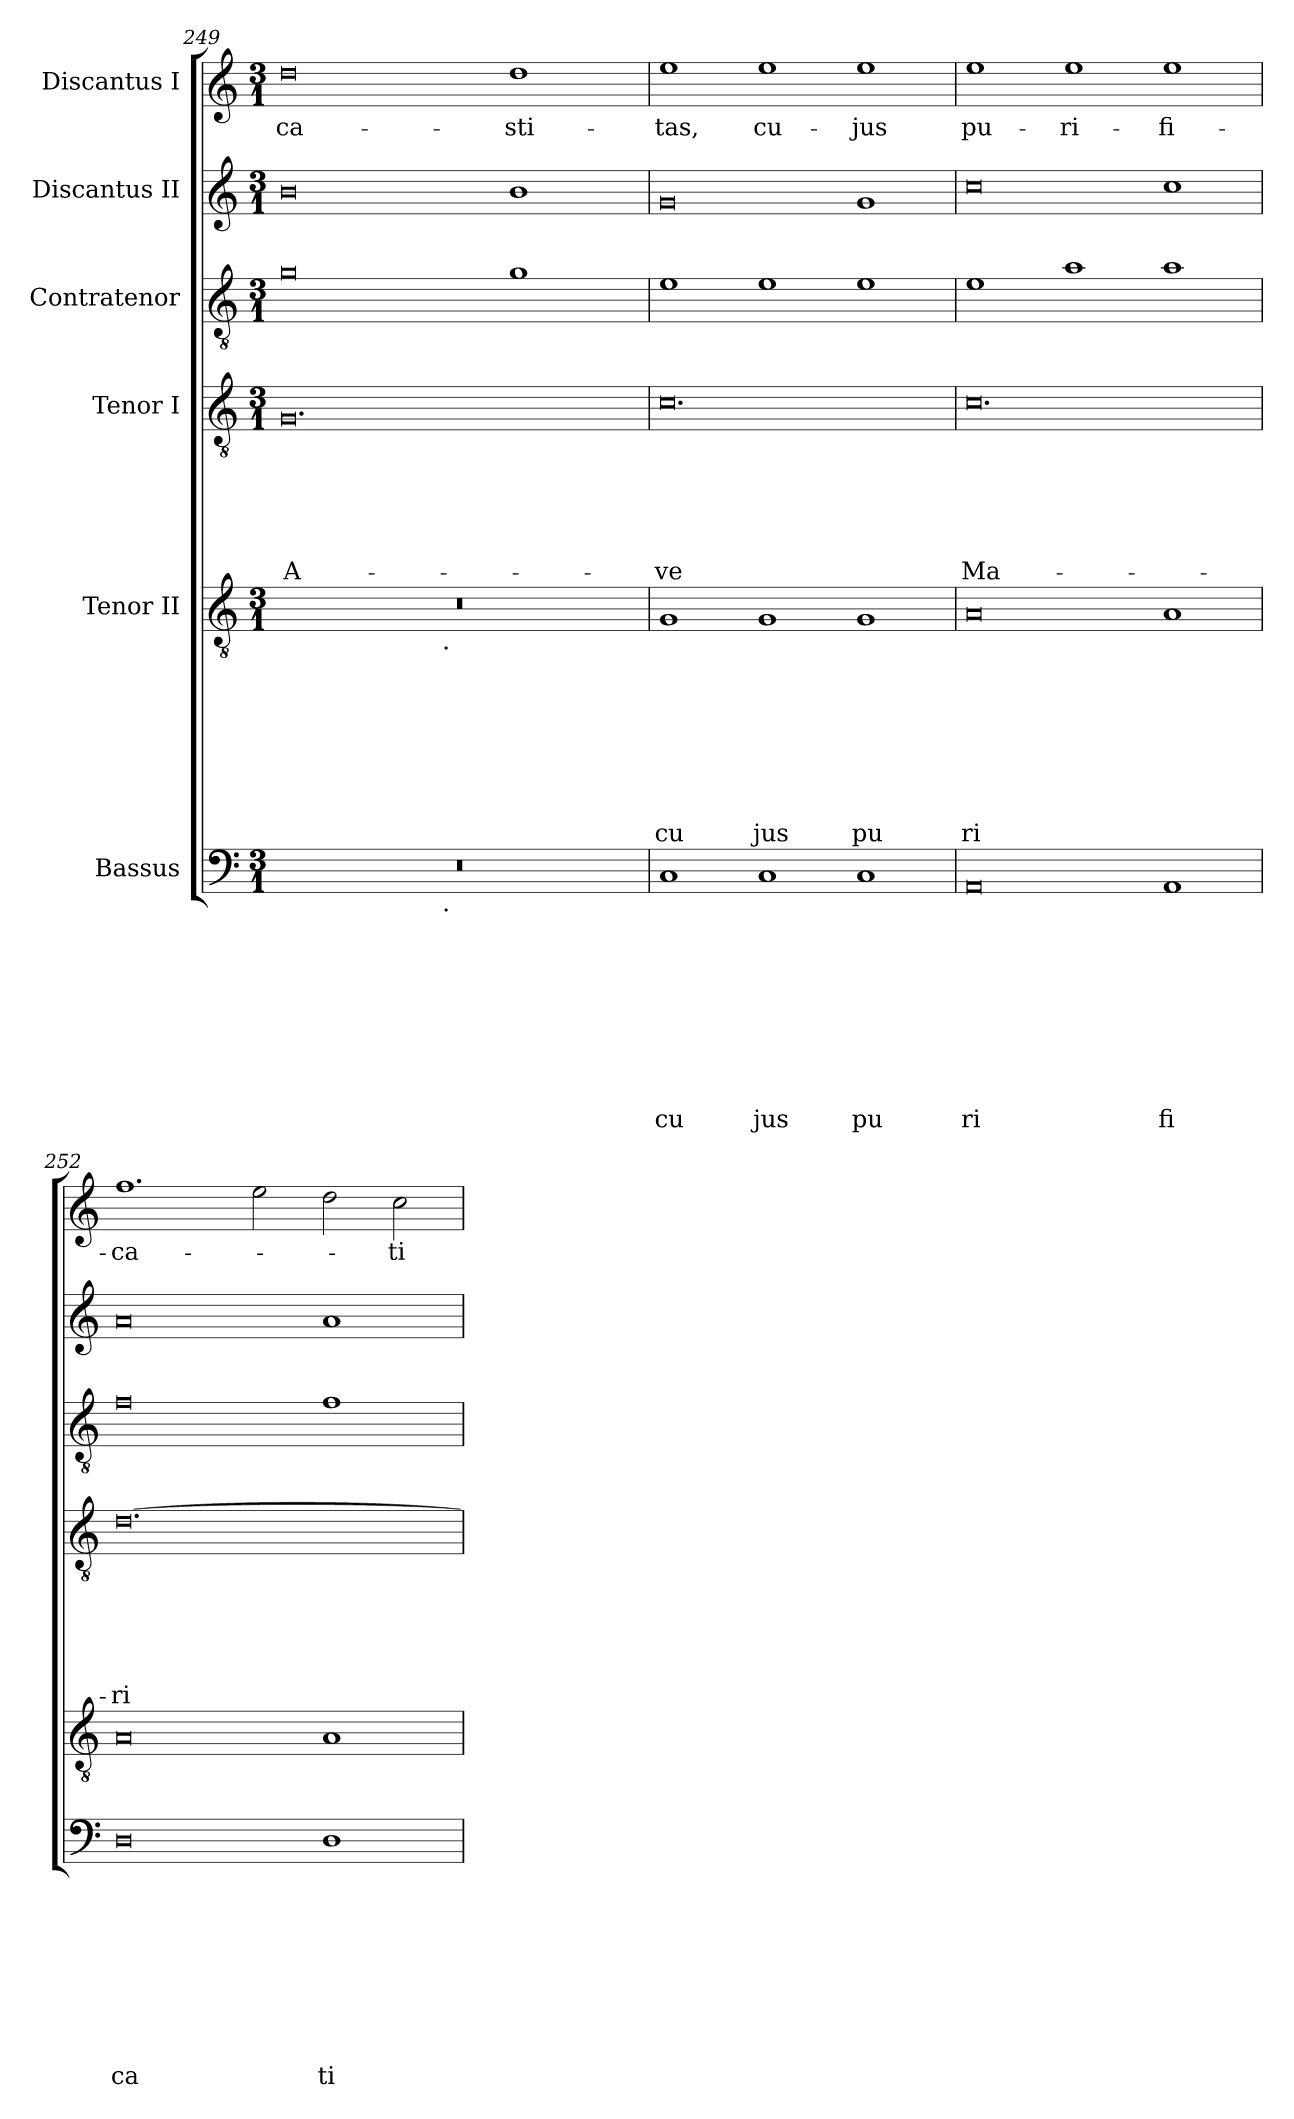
**kern	**text	**text	**text	**text	**text	**text	**text	**text	**text	**kern	**text	**text	**text	**text	**text	**text	**text	**text	**kern	**text	**text	**text	**text	**text	**text	**kern	**kern	**kern	**text
*part6	*part6	*part6	*part6	*part6	*part6	*part6	*part6	*part6	*part6	*part5	*part5	*part5	*part5	*part5	*part5	*part5	*part5	*part5	*part4	*part4	*part4	*part4	*part4	*part4	*part4	*part3	*part2	*part1	*part1
*staff6	*staff6	*staff6	*staff6	*staff6	*staff6	*staff6	*staff6	*staff6	*staff6	*staff5	*staff5	*staff5	*staff5	*staff5	*staff5	*staff5	*staff5	*staff5	*staff4	*staff4	*staff4	*staff4	*staff4	*staff4	*staff4	*staff3	*staff2	*staff1	*staff1
*I"Bassus	*	*	*	*	*	*	*	*	*	*I"Tenor II	*	*	*	*	*	*	*	*	*I"Tenor I	*	*	*	*	*	*	*I"Contratenor	*I"Discantus II	*I"Discantus I	*
*clefF4	*	*	*	*	*	*	*	*	*	*clefGv2	*	*	*	*	*	*	*	*	*clefGv2	*	*	*	*	*	*	*clefGv2	*clefG2	*clefG2	*
*k[]	*	*	*	*	*	*	*	*	*	*k[]	*	*	*	*	*	*	*	*	*k[]	*	*	*	*	*	*	*k[]	*k[]	*k[]	*
*C:	*	*	*	*	*	*	*	*	*	*C:	*	*	*	*	*	*	*	*	*C:	*	*	*	*	*	*	*C:	*C:	*C:	*
*M3/1	*	*	*	*	*	*	*	*	*	*M3/1	*	*	*	*	*	*	*	*	*M3/1	*	*	*	*	*	*	*M3/1	*M3/1	*M3/1	*
=249	=249	=249	=249	=249	=249	=249	=249	=249	=249	=249	=249	=249	=249	=249	=249	=249	=249	=249	=249	=249	=249	=249	=249	=249	=249	=249	=249	=249	=249
!	!	!	!	!	!	!	!	!	!	!	!	!	!	!	!	!	!	!	!	!	!	!	!	!	!LO:LY:b	!	!	!	!LO:LY:b
*^	*	*	*	*	*	*	*	*	*	*^	*	*	*	*	*	*	*	*	*	*	*	*	*	*	*	*	*	*	*
0.r	1ryy	.	.	.	.	.	.	.	.	.	0.r	1ryy	.	.	.	.	.	.	.	.	0.G	.	.	.	.	.	A-	0g	0b	0dd	ca-
.	4...ryy	.	.	.	.	.	.	.	.	.	.	4...ryy	.	.	.	.	.	.	.	.	.	.	.	.	.	.	.	.	.	.	.
!	!	!	!	!	!	!	!	!	!	!	!	!LO:TX:b:t=.	!	!	!	!	!	!	!	!	!	!	!	!	!	!	!	!	!	!	!
!	!LO:TX:b:t=.	!	!	!	!	!	!	!	!	!	!	!	!	!	!	!	!	!	!	!	!	!	!	!	!	!	!	!	!	!	!
.	1ryy	.	.	.	.	.	.	.	.	.	.	1ryy	.	.	.	.	.	.	.	.	.	.	.	.	.	.	.	.	.	.	.
!	!	!	!	!	!	!	!	!	!	!	!	!	!	!	!	!	!	!	!	!	!	!	!	!	!	!	!	!	!	!	!LO:LY:b
.	.	.	.	.	.	.	.	.	.	.	.	.	.	.	.	.	.	.	.	.	.	.	.	.	.	.	.	1g	1b	1dd	-sti-
.	2ryy	.	.	.	.	.	.	.	.	.	.	2ryy	.	.	.	.	.	.	.	.	.	.	.	.	.	.	.	.	.	.	.
.	32ryy	.	.	.	.	.	.	.	.	.	.	32ryy	.	.	.	.	.	.	.	.	.	.	.	.	.	.	.	.	.	.	.
=250	=250	=250	=250	=250	=250	=250	=250	=250	=250	=250	=250	=250	=250	=250	=250	=250	=250	=250	=250	=250	=250	=250	=250	=250	=250	=250	=250	=250	=250	=250	=250
!	!	!	!	!	!	!	!	!	!	!LO:LY:b	!	!	!	!	!	!	!	!	!	!LO:LY:b	!	!	!	!	!	!	!LO:LY:b	!	!	!	!LO:LY:b
*v	*v	*	*	*	*	*	*	*	*	*	*	*	*	*	*	*	*	*	*	*	*	*	*	*	*	*	*	*	*	*	*
*	*	*	*	*	*	*	*	*	*	*v	*v	*	*	*	*	*	*	*	*	*	*	*	*	*	*	*	*	*	*	*
1C	.	.	.	.	.	.	.	.	cu	1G	.	.	.	.	.	.	.	cu	0.c	.	.	.	.	.	-ve	1e	0g	1ee	-tas,
!	!	!	!	!	!	!	!	!	!LO:LY:b	!	!	!	!	!	!	!	!	!LO:LY:b	!	!	!	!	!	!	!	!	!	!	!LO:LY:b
1C	.	.	.	.	.	.	.	.	jus	1G	.	.	.	.	.	.	.	jus	.	.	.	.	.	.	.	1e	.	1ee	cu-
!	!	!	!	!	!	!	!	!	!LO:LY:b	!	!	!	!	!	!	!	!	!LO:LY:b	!	!	!	!	!	!	!	!	!	!	!LO:LY:b
1C	.	.	.	.	.	.	.	.	pu	1G	.	.	.	.	.	.	.	pu	.	.	.	.	.	.	.	1e	1g	1ee	-jus
=251	=251	=251	=251	=251	=251	=251	=251	=251	=251	=251	=251	=251	=251	=251	=251	=251	=251	=251	=251	=251	=251	=251	=251	=251	=251	=251	=251	=251	=251
!	!	!	!	!	!	!	!	!	!LO:LY:b	!	!	!	!	!	!	!	!	!LO:LY:b	!	!	!	!	!	!	!LO:LY:b	!	!	!	!LO:LY:b
0AA	.	.	.	.	.	.	.	.	ri	0A	.	.	.	.	.	.	.	ri	0.c	.	.	.	.	.	Ma-	1e	0cc	1ee	pu-
!	!	!	!	!	!	!	!	!	!	!	!	!	!	!	!	!	!	!	!	!	!	!	!	!	!	!	!	!	!LO:LY:b
.	.	.	.	.	.	.	.	.	.	.	.	.	.	.	.	.	.	.	.	.	.	.	.	.	.	1a	.	1ee	-ri-
!	!	!	!	!	!	!	!	!	!LO:LY:b	!	!	!	!	!	!	!	!	!	!	!	!	!	!	!	!	!	!	!	!LO:LY:b
1AA	.	.	.	.	.	.	.	.	fi	1A	.	.	.	.	.	.	.	.	.	.	.	.	.	.	.	1a	1cc	1ee	-fi-
=252	=252	=252	=252	=252	=252	=252	=252	=252	=252	=252	=252	=252	=252	=252	=252	=252	=252	=252	=252	=252	=252	=252	=252	=252	=252	=252	=252	=252	=252
!	!	!	!	!	!	!	!	!	!LO:LY:b	!	!	!	!	!	!	!	!	!	!	!	!	!	!	!	!LO:LY:b	!	!	!	!LO:LY:b
0D	.	.	.	.	.	.	.	.	ca	0A	.	.	.	.	.	.	.	.	[>0.d	.	.	.	.	.	-ri-	0f	0a	1.ff	-ca-
.	.	.	.	.	.	.	.	.	.	.	.	.	.	.	.	.	.	.	.	.	.	.	.	.	.	.	.	2ee\	.
!	!	!	!	!	!	!	!	!	!LO:LY:b	!	!	!	!	!	!	!	!	!	!	!	!	!	!	!	!	!	!	!	!
1D	.	.	.	.	.	.	.	.	ti	1A	.	.	.	.	.	.	.	.	.	.	.	.	.	.	.	1f	1a	2dd\	.
!	!	!	!	!	!	!	!	!	!	!	!	!	!	!	!	!	!	!	!	!	!	!	!	!	!	!	!	!	!LO:LY:b
.	.	.	.	.	.	.	.	.	.	.	.	.	.	.	.	.	.	.	.	.	.	.	.	.	.	.	.	2cc\	-ti-
=	=	=	=	=	=	=	=	=	=	=	=	=	=	=	=	=	=	=	=	=	=	=	=	=	=	=	=	=	=
*-	*-	*-	*-	*-	*-	*-	*-	*-	*-	*-	*-	*-	*-	*-	*-	*-	*-	*-	*-	*-	*-	*-	*-	*-	*-	*-	*-	*-	*-
